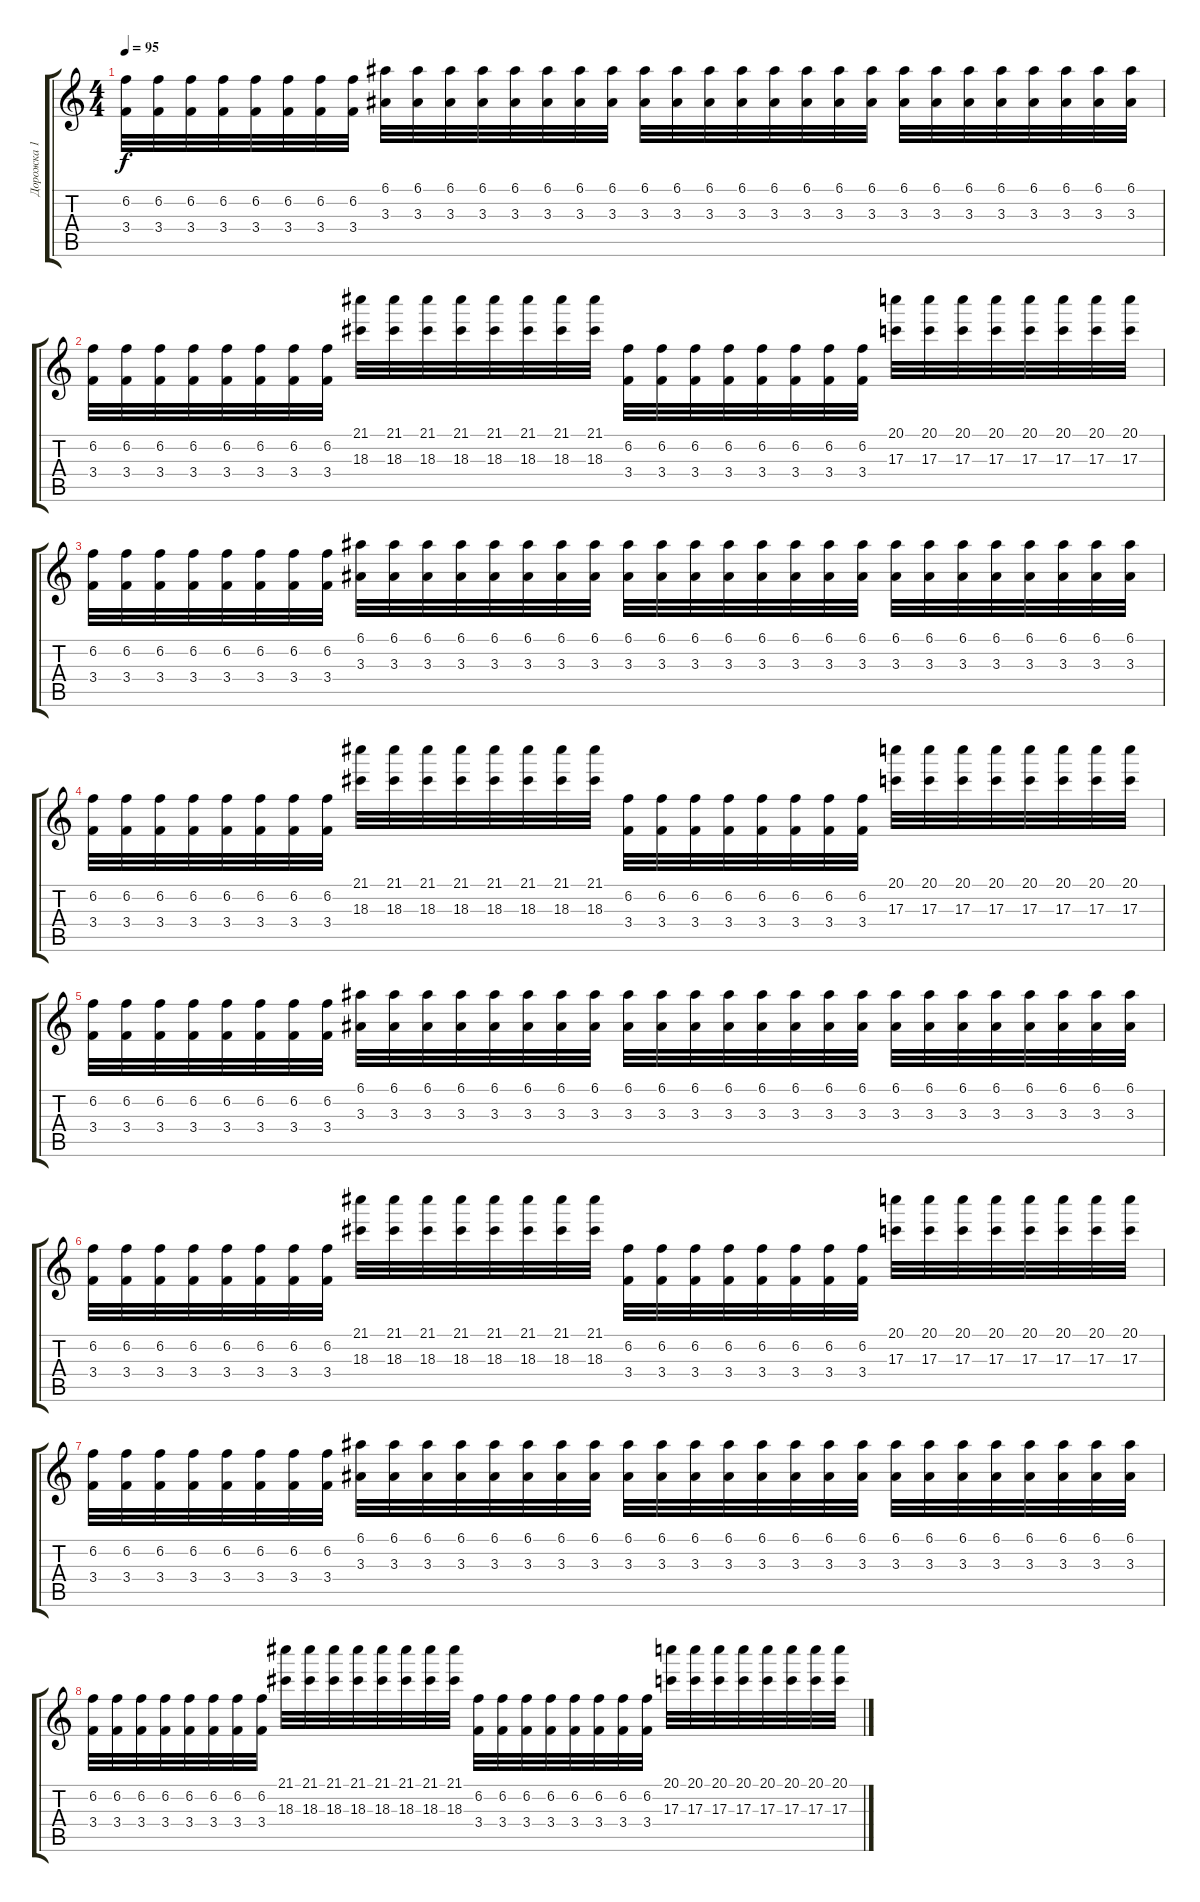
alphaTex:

\track ("Дорожка 1" "Дорожка 1") {instrument acousticguitarsteel}
\staff {score tabs}
\tuning (E4 B3 G3 D3 A2 Eb2) {hide}
\ts (4 4)
\tempo 95
\clef g2
\ks c
(6.2 3.4).32{dy f} (6.2 3.4).32 (6.2 3.4).32 (6.2 3.4).32 (6.2 3.4).32 (6.2 3.4).32 (6.2 3.4).32 (6.2 3.4).32 (6.1 3.3).32 (6.1 3.3).32 (6.1 3.3).32 (6.1 3.3).32 (6.1 3.3).32 (6.1 3.3).32 (6.1 3.3).32 (6.1 3.3).32 (6.1 3.3).32 (6.1 3.3).32 (6.1 3.3).32 (6.1 3.3).32 (6.1 3.3).32 (6.1 3.3).32 (6.1 3.3).32 (6.1 3.3).32 (6.1 3.3).32 (6.1 3.3).32 (6.1 3.3).32 (6.1 3.3).32 (6.1 3.3).32 (6.1 3.3).32 (6.1 3.3).32 (6.1 3.3).32 |
(6.2 3.4).32 (6.2 3.4).32 (6.2 3.4).32 (6.2 3.4).32 (6.2 3.4).32 (6.2 3.4).32 (6.2 3.4).32 (6.2 3.4).32 (21.1 18.3).32 (21.1 18.3).32 (21.1 18.3).32 (21.1 18.3).32 (21.1 18.3).32 (21.1 18.3).32 (21.1 18.3).32 (21.1 18.3).32 (6.2 3.4).32 (6.2 3.4).32 (6.2 3.4).32 (6.2 3.4).32 (6.2 3.4).32 (6.2 3.4).32 (6.2 3.4).32 (6.2 3.4).32 (20.1 17.3).32 (20.1 17.3).32 (20.1 17.3).32 (20.1 17.3).32 (20.1 17.3).32 (20.1 17.3).32 (20.1 17.3).32 (20.1 17.3).32 |
(6.2 3.4).32 (6.2 3.4).32 (6.2 3.4).32 (6.2 3.4).32 (6.2 3.4).32 (6.2 3.4).32 (6.2 3.4).32 (6.2 3.4).32 (6.1 3.3).32 (6.1 3.3).32 (6.1 3.3).32 (6.1 3.3).32 (6.1 3.3).32 (6.1 3.3).32 (6.1 3.3).32 (6.1 3.3).32 (6.1 3.3).32 (6.1 3.3).32 (6.1 3.3).32 (6.1 3.3).32 (6.1 3.3).32 (6.1 3.3).32 (6.1 3.3).32 (6.1 3.3).32 (6.1 3.3).32 (6.1 3.3).32 (6.1 3.3).32 (6.1 3.3).32 (6.1 3.3).32 (6.1 3.3).32 (6.1 3.3).32 (6.1 3.3).32 |
(6.2 3.4).32 (6.2 3.4).32 (6.2 3.4).32 (6.2 3.4).32 (6.2 3.4).32 (6.2 3.4).32 (6.2 3.4).32 (6.2 3.4).32 (21.1 18.3).32 (21.1 18.3).32 (21.1 18.3).32 (21.1 18.3).32 (21.1 18.3).32 (21.1 18.3).32 (21.1 18.3).32 (21.1 18.3).32 (6.2 3.4).32 (6.2 3.4).32 (6.2 3.4).32 (6.2 3.4).32 (6.2 3.4).32 (6.2 3.4).32 (6.2 3.4).32 (6.2 3.4).32 (20.1 17.3).32 (20.1 17.3).32 (20.1 17.3).32 (20.1 17.3).32 (20.1 17.3).32 (20.1 17.3).32 (20.1 17.3).32 (20.1 17.3).32 |
(6.2 3.4).32 (6.2 3.4).32 (6.2 3.4).32 (6.2 3.4).32 (6.2 3.4).32 (6.2 3.4).32 (6.2 3.4).32 (6.2 3.4).32 (6.1 3.3).32 (6.1 3.3).32 (6.1 3.3).32 (6.1 3.3).32 (6.1 3.3).32 (6.1 3.3).32 (6.1 3.3).32 (6.1 3.3).32 (6.1 3.3).32 (6.1 3.3).32 (6.1 3.3).32 (6.1 3.3).32 (6.1 3.3).32 (6.1 3.3).32 (6.1 3.3).32 (6.1 3.3).32 (6.1 3.3).32 (6.1 3.3).32 (6.1 3.3).32 (6.1 3.3).32 (6.1 3.3).32 (6.1 3.3).32 (6.1 3.3).32 (6.1 3.3).32 |
(6.2 3.4).32 (6.2 3.4).32 (6.2 3.4).32 (6.2 3.4).32 (6.2 3.4).32 (6.2 3.4).32 (6.2 3.4).32 (6.2 3.4).32 (21.1 18.3).32 (21.1 18.3).32 (21.1 18.3).32 (21.1 18.3).32 (21.1 18.3).32 (21.1 18.3).32 (21.1 18.3).32 (21.1 18.3).32 (6.2 3.4).32 (6.2 3.4).32 (6.2 3.4).32 (6.2 3.4).32 (6.2 3.4).32 (6.2 3.4).32 (6.2 3.4).32 (6.2 3.4).32 (20.1 17.3).32 (20.1 17.3).32 (20.1 17.3).32 (20.1 17.3).32 (20.1 17.3).32 (20.1 17.3).32 (20.1 17.3).32 (20.1 17.3).32 |
(6.2 3.4).32 (6.2 3.4).32 (6.2 3.4).32 (6.2 3.4).32 (6.2 3.4).32 (6.2 3.4).32 (6.2 3.4).32 (6.2 3.4).32 (6.1 3.3).32 (6.1 3.3).32 (6.1 3.3).32 (6.1 3.3).32 (6.1 3.3).32 (6.1 3.3).32 (6.1 3.3).32 (6.1 3.3).32 (6.1 3.3).32 (6.1 3.3).32 (6.1 3.3).32 (6.1 3.3).32 (6.1 3.3).32 (6.1 3.3).32 (6.1 3.3).32 (6.1 3.3).32 (6.1 3.3).32 (6.1 3.3).32 (6.1 3.3).32 (6.1 3.3).32 (6.1 3.3).32 (6.1 3.3).32 (6.1 3.3).32 (6.1 3.3).32 |
(6.2 3.4).32 (6.2 3.4).32 (6.2 3.4).32 (6.2 3.4).32 (6.2 3.4).32 (6.2 3.4).32 (6.2 3.4).32 (6.2 3.4).32 (21.1 18.3).32 (21.1 18.3).32 (21.1 18.3).32 (21.1 18.3).32 (21.1 18.3).32 (21.1 18.3).32 (21.1 18.3).32 (21.1 18.3).32 (6.2 3.4).32 (6.2 3.4).32 (6.2 3.4).32 (6.2 3.4).32 (6.2 3.4).32 (6.2 3.4).32 (6.2 3.4).32 (6.2 3.4).32 (20.1 17.3).32 (20.1 17.3).32 (20.1 17.3).32 (20.1 17.3).32 (20.1 17.3).32 (20.1 17.3).32 (20.1 17.3).32 (20.1 17.3).32
